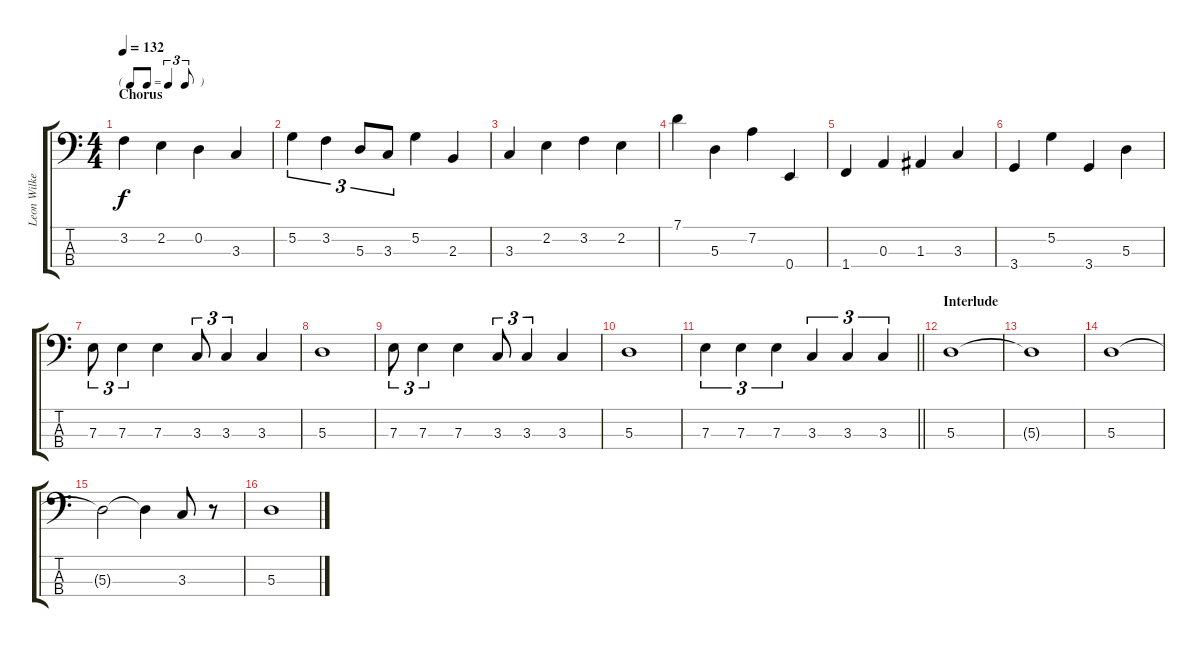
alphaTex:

\track ("Leon Wilkeson (Bass)" "Leon Wilke") {instrument electricbasspick}
\staff {score tabs}
\tuning (G2 D2 A1 E1) {hide}
\ts (4 4)
\tf triplet8th
\section ("" "Chorus")
\tempo 132
\clef f4
\ks c
3.2.4{dy f} 2.2.4 0.2.4 3.3.4 |
5.2.4{tu (3 2)} 3.2.4{tu (3 2)} 5.3.8{tu (3 2)} 3.3.8{tu (3 2)} 5.2.4 2.3.4 |
3.3.4 2.2.4 3.2.4 2.2.4 |
7.1.4 5.3.4 7.2.4 0.4.4 |
1.4.4 0.3.4 1.3.4 3.3.4 |
3.4.4 5.2.4 3.4.4 5.3.4 |
7.3.8{tu (3 2)} 7.3.4{tu (3 2)} 7.3.4 3.3.8{tu (3 2)} 3.3.4{tu (3 2)} 3.3.4 |
5.3.1 |
7.3.8{tu (3 2)} 7.3.4{tu (3 2)} 7.3.4 3.3.8{tu (3 2)} 3.3.4{tu (3 2)} 3.3.4 |
5.3.1 |
\barLineRight lightlight
7.3.4{tu (3 2)} 7.3.4{tu (3 2)} 7.3.4{tu (3 2)} 3.3.4{tu (3 2)} 3.3.4{tu (3 2)} 3.3.4{tu (3 2)} |
\section ("" "Interlude")
5.3.1 |
5.3{t}.1 |
5.3.1 |
5.3{t}.2 5.3{t}.4 3.3.8 r.8 |
5.3.1
